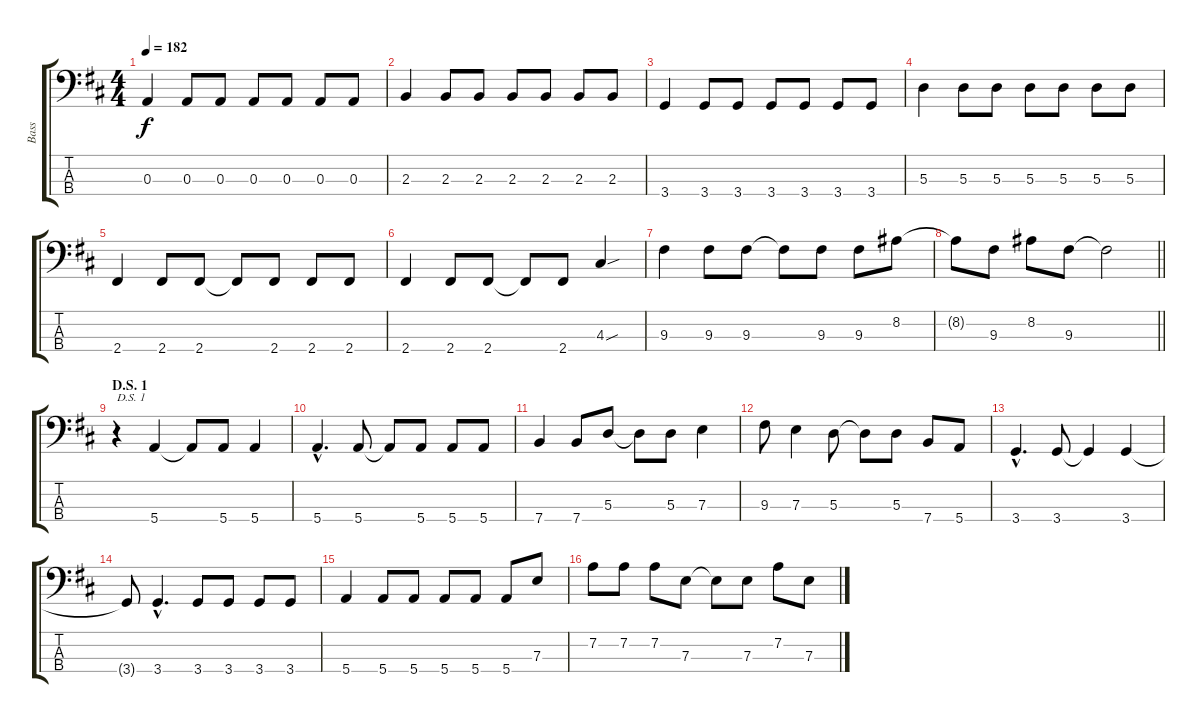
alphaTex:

\track ("Bass" "Bass") {instrument electricbasspick}
\staff {score tabs}
\tuning (G2 D2 A1 E1) {hide}
\ts (4 4)
\tempo 182
\clef f4
\ks d
0.3.4{dy f} 0.3.8 0.3.8 0.3.8 0.3.8 0.3.8 0.3.8 |
2.3.4 2.3.8 2.3.8 2.3.8 2.3.8 2.3.8 2.3.8 |
3.4.4 3.4.8 3.4.8 3.4.8 3.4.8 3.4.8 3.4.8 |
5.3.4 5.3.8 5.3.8 5.3.8 5.3.8 5.3.8 5.3.8 |
2.4.4 2.4.8 2.4.8 2.4{t}.8 2.4.8 2.4.8 2.4.8 |
2.4.4 2.4.8 2.4.8 2.4{t}.8 2.4.8 4.3{sou}.4 |
9.3.4 9.3.8 9.3.8 9.3{t}.8 9.3.8 9.3.8 8.2.8 |
\barLineRight lightlight
8.2{t}.8 9.3.8 8.2.8 9.3.8 9.3{t}.2 |
\section ("" "D.S. 1")
r.4{txt "D.S. 1"} 5.4.4 5.4{t}.8 5.4.8 5.4.4 |
5.4{hac}.4{d} 5.4.8 5.4{t}.8 5.4.8 5.4.8 5.4.8 |
7.4.4 7.4.8 5.3.8 5.3{t}.8 5.3.8 7.3.4 |
9.3.8 7.3.4 5.3.8 5.3{t}.8 5.3.8 7.4.8 5.4.8 |
3.4{hac}.4{d} 3.4.8 3.4{t}.4 3.4.4 |
3.4{t}.8 3.4{hac}.4{d} 3.4.8 3.4.8 3.4.8 3.4.8 |
5.4.4 5.4.8 5.4.8 5.4.8 5.4.8 5.4.8 7.3.8 |
7.2.8 7.2.8 7.2.8 7.3.8 7.3{t}.8 7.3.8 7.2.8 7.3.8
